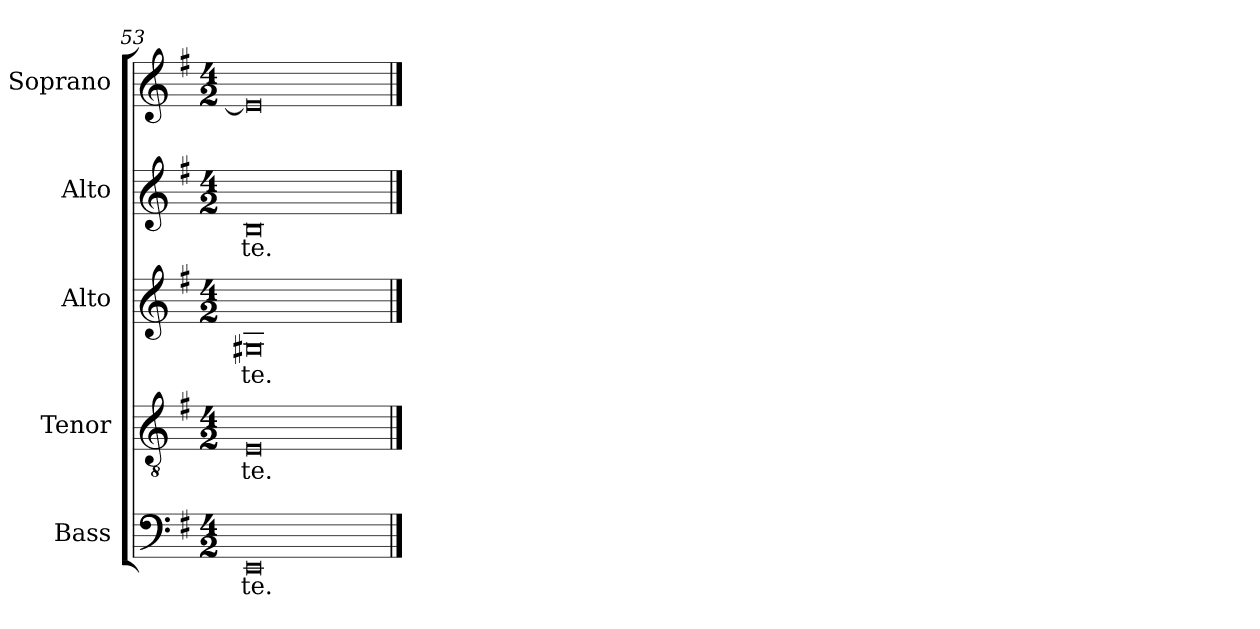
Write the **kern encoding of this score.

**kern	**text	**kern	**text	**kern	**text	**kern	**text	**kern
*part5	*part5	*part4	*part4	*part3	*part3	*part2	*part2	*part1
*staff5	*staff5	*staff4	*staff4	*staff3	*staff3	*staff2	*staff2	*staff1
*I"Bass	*	*I"Tenor	*	*I"Alto	*	*I"Alto	*	*I"Soprano
*I'B.	*	*I'T.	*	*I'A.	*	*I'A.	*	*I'S.
*clefF4	*	*clefGv2	*	*clefG2	*	*clefG2	*	*clefG2
*	*	*ITrd7c12	*	*	*	*	*	*
*k[f#]	*	*k[f#]	*	*k[f#]	*	*k[f#]	*	*k[f#]
*G:	*	*G:	*	*G:	*	*G:	*	*G:
*M4/2	*	*M4/2	*	*M4/2	*	*M4/2	*	*M4/2
=53	=53	=53	=53	=53	=53	=53	=53	=53
!	!LO:LY:b:color=#000000	!	!	!	!	!	!	!
!	!	!	!LO:LY:b:color=#000000	!	!	!	!	!
!	!	!	!	!	!LO:LY:b:color=#000000	!	!	!
!	!	!	!	!	!	!	!LO:LY:b:color=#000000	!
0EEi	te.	0EEi	te.	0G#Xi	te.	0Bi	te.	0ei]
==	==	==	==	==	==	==	==	==
*-	*-	*-	*-	*-	*-	*-	*-	*-
